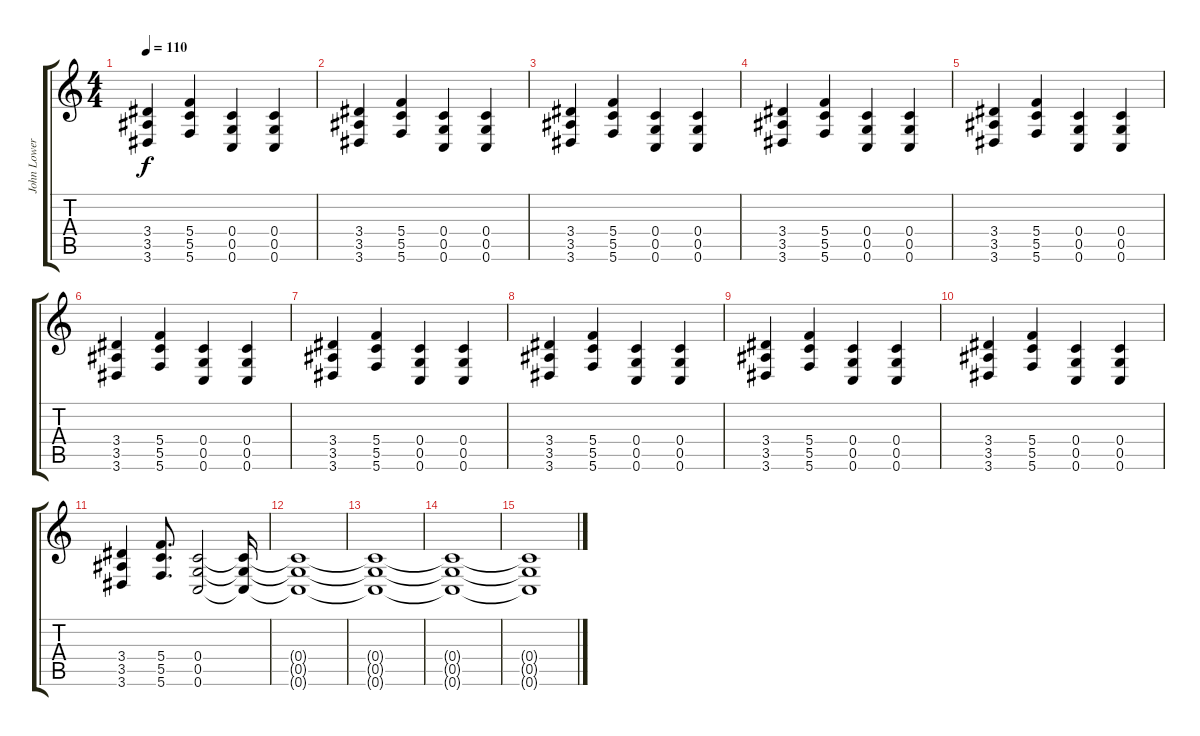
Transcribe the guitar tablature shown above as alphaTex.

\track ("John Lowery" "John Lower") {instrument distortionguitar}
\staff {score tabs}
\tuning (D4 A3 F3 C3 G2 C2) {hide}
\ts (4 4)
\tempo 110
\clef g2
\ks c
(3.4 3.5 3.6).4{dy f} (5.4 5.5 5.6).4 (0.4 0.5 0.6).4 (0.4 0.5 0.6).4 |
(3.4 3.5 3.6).4 (5.4 5.5 5.6).4 (0.4 0.5 0.6).4 (0.4 0.5 0.6).4 |
(3.4 3.5 3.6).4 (5.4 5.5 5.6).4 (0.4 0.5 0.6).4 (0.4 0.5 0.6).4 |
(3.4 3.5 3.6).4 (5.4 5.5 5.6).4 (0.4 0.5 0.6).4 (0.4 0.5 0.6).4 |
(3.4 3.5 3.6).4 (5.4 5.5 5.6).4 (0.4 0.5 0.6).4 (0.4 0.5 0.6).4 |
(3.4 3.5 3.6).4 (5.4 5.5 5.6).4 (0.4 0.5 0.6).4 (0.4 0.5 0.6).4 |
(3.4 3.5 3.6).4 (5.4 5.5 5.6).4 (0.4 0.5 0.6).4 (0.4 0.5 0.6).4 |
(3.4 3.5 3.6).4 (5.4 5.5 5.6).4 (0.4 0.5 0.6).4 (0.4 0.5 0.6).4 |
(3.4 3.5 3.6).4 (5.4 5.5 5.6).4 (0.4 0.5 0.6).4 (0.4 0.5 0.6).4 |
(3.4 3.5 3.6).4 (5.4 5.5 5.6).4 (0.4 0.5 0.6).4 (0.4 0.5 0.6).4 |
(3.4 3.5 3.6).4 (5.4 5.5 5.6).8{d} (0.4 0.5 0.6).2 (0.4{t} 0.5{t} 0.6{t}).16 |
(0.4{t} 0.5{t} 0.6{t}).1{volume 0} |
(0.4{t} 0.5{t} 0.6{t}).1 |
(0.4{t} 0.5{t} 0.6{t}).1 |
(0.4{t} 0.5{t} 0.6{t}).1
